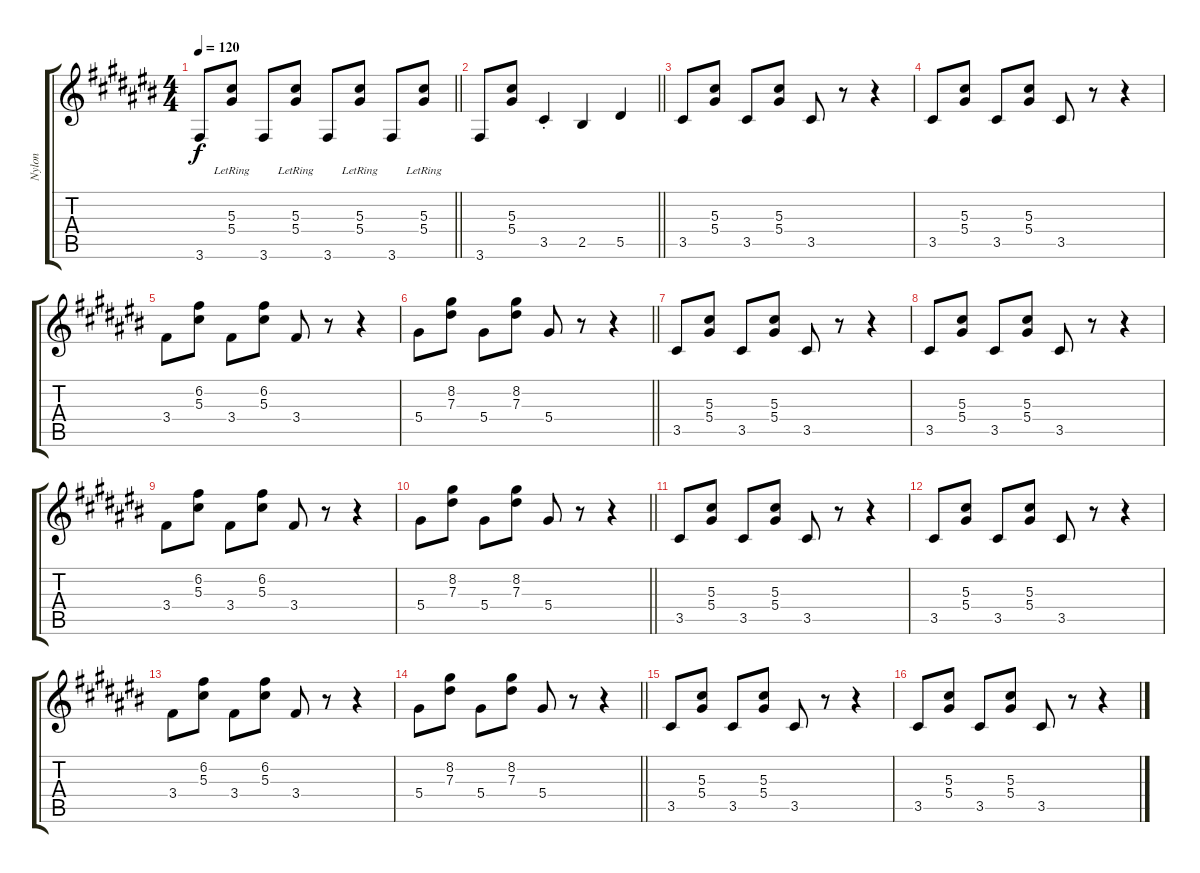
\track ("Nylon" "Nylon") {instrument acousticguitarnylon}
\staff {score tabs}
\tuning (F4 C4 Ab3 Eb3 Bb2 Eb2) {hide}
\ts (4 4)
\tempo 120
\clef g2
\barLineRight lightlight
\ks c#
3.6.8{dy f} (5.3{lr} 5.4{lr}).8 3.6.8 (5.3{lr} 5.4{lr}).8 3.6.8 (5.3{lr} 5.4{lr}).8 3.6.8 (5.3{lr} 5.4{lr}).8 |
\barLineRight lightlight
3.6.8 (5.3 5.4).8 3.5{st}.4 2.5.4 5.5.4 |
3.5.8 (5.3 5.4).8 3.5.8 (5.3 5.4).8 3.5.8 r.8 r.4 |
3.5.8 (5.3 5.4).8 3.5.8 (5.3 5.4).8 3.5.8 r.8 r.4 |
3.4.8 (6.2 5.3).8 3.4.8 (6.2 5.3).8 3.4.8 r.8 r.4 |
\barLineRight lightlight
5.4.8 (8.2 7.3).8 5.4.8 (8.2 7.3).8 5.4.8 r.8 r.4 |
3.5.8 (5.3 5.4).8 3.5.8 (5.3 5.4).8 3.5.8 r.8 r.4 |
3.5.8 (5.3 5.4).8 3.5.8 (5.3 5.4).8 3.5.8 r.8 r.4 |
3.4.8 (6.2 5.3).8 3.4.8 (6.2 5.3).8 3.4.8 r.8 r.4 |
\barLineRight lightlight
5.4.8 (8.2 7.3).8 5.4.8 (8.2 7.3).8 5.4.8 r.8 r.4 |
3.5.8 (5.3 5.4).8 3.5.8 (5.3 5.4).8 3.5.8 r.8 r.4 |
3.5.8 (5.3 5.4).8 3.5.8 (5.3 5.4).8 3.5.8 r.8 r.4 |
3.4.8 (6.2 5.3).8 3.4.8 (6.2 5.3).8 3.4.8 r.8 r.4 |
\barLineRight lightlight
5.4.8 (8.2 7.3).8 5.4.8 (8.2 7.3).8 5.4.8 r.8 r.4 |
3.5.8 (5.3 5.4).8 3.5.8 (5.3 5.4).8 3.5.8 r.8 r.4 |
3.5.8 (5.3 5.4).8 3.5.8 (5.3 5.4).8 3.5.8 r.8 r.4
